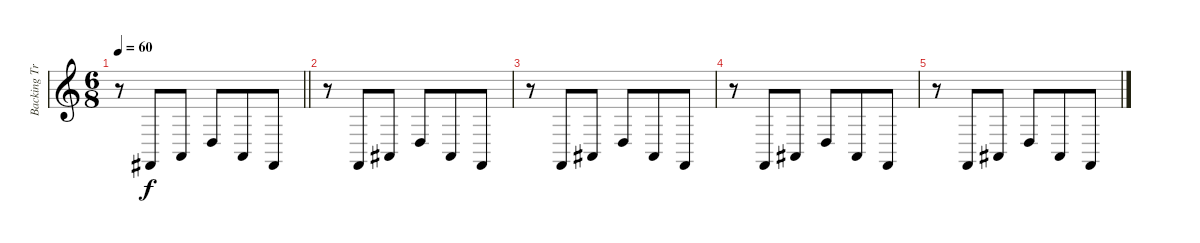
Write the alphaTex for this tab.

\track ("Backing Track (Strings)" "Backing Tr") {instrument synthstrings1}
\staff {score}
\tuning (E4 B3 G3 D3 A2 E2) {hide}
\ts (6 8)
\tempo 60
\clef g2
\barLineRight lightlight
\ks c
r.8{dy f} 2.6.8 0.5.8 0.4.8 0.5.8 2.6.8 |
r.8 1.6.8 1.5.8 0.4.8 1.5.8 1.6.8 |
r.8 1.6.8 1.5.8 0.4.8 1.5.8 1.6.8 |
r.8 1.6.8 1.5.8 0.4.8 1.5.8 1.6.8 |
r.8 1.6.8 1.5.8 0.4.8 1.5.8 1.6.8
